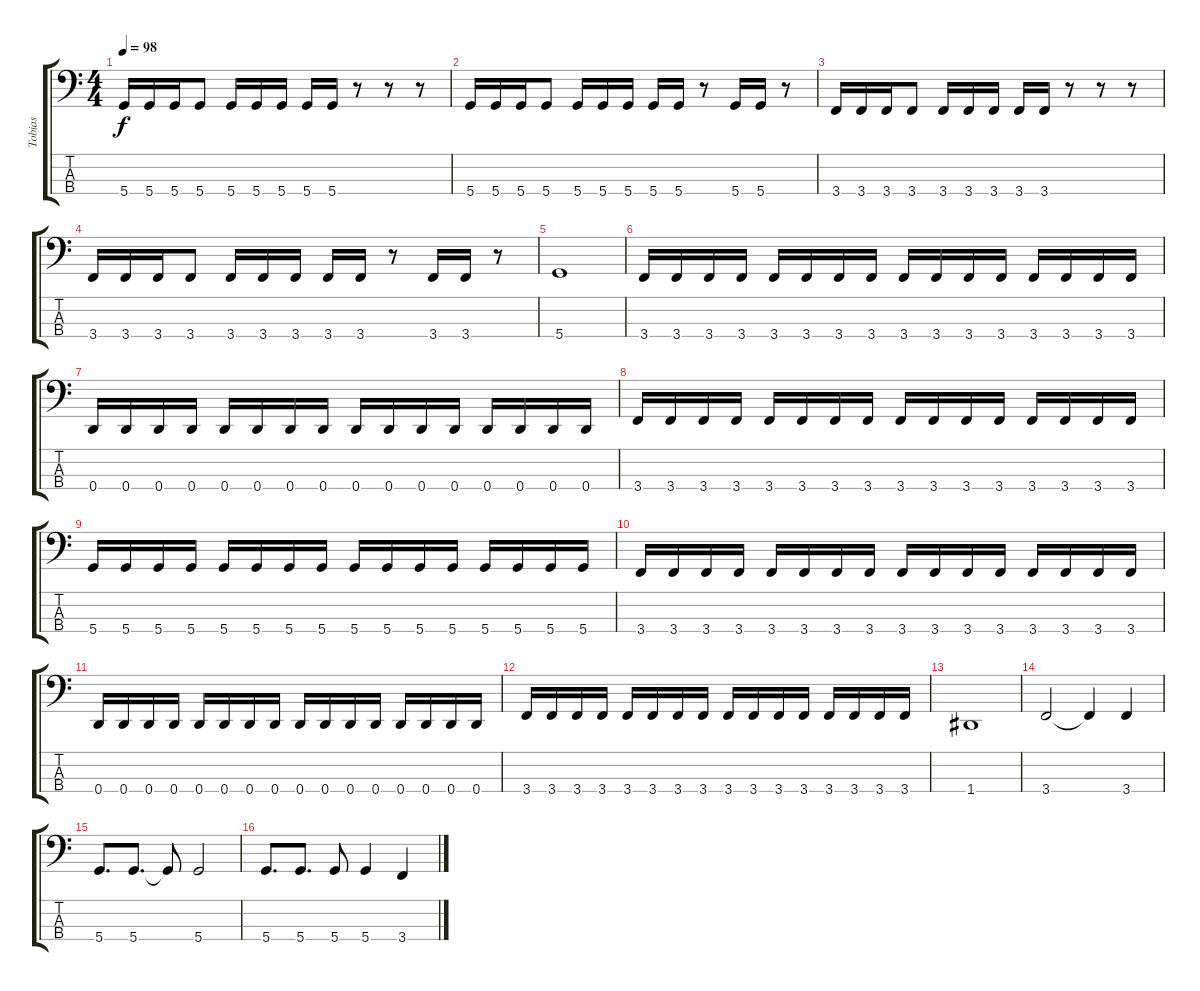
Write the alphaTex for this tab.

\track ("Tobias" "Tobias") {instrument electricbasspick}
\staff {score tabs}
\tuning (G2 D2 A1 D1) {hide}
\ts (4 4)
\tempo 98
\clef f4
\ks c
5.4.16{dy f} 5.4.16 5.4.16 5.4.8 5.4.16 5.4.16 5.4.16 5.4.16 5.4.16 r.8 r.8 r.8 |
5.4.16 5.4.16 5.4.16 5.4.8 5.4.16 5.4.16 5.4.16 5.4.16 5.4.16 r.8 5.4.16 5.4.16 r.8 |
3.4.16 3.4.16 3.4.16 3.4.8 3.4.16 3.4.16 3.4.16 3.4.16 3.4.16 r.8 r.8 r.8 |
3.4.16 3.4.16 3.4.16 3.4.8 3.4.16 3.4.16 3.4.16 3.4.16 3.4.16 r.8 3.4.16 3.4.16 r.8 |
5.4.1 |
3.4.16 3.4.16 3.4.16 3.4.16 3.4.16 3.4.16 3.4.16 3.4.16 3.4.16 3.4.16 3.4.16 3.4.16 3.4.16 3.4.16 3.4.16 3.4.16 |
0.4.16 0.4.16 0.4.16 0.4.16 0.4.16 0.4.16 0.4.16 0.4.16 0.4.16 0.4.16 0.4.16 0.4.16 0.4.16 0.4.16 0.4.16 0.4.16 |
3.4.16 3.4.16 3.4.16 3.4.16 3.4.16 3.4.16 3.4.16 3.4.16 3.4.16 3.4.16 3.4.16 3.4.16 3.4.16 3.4.16 3.4.16 3.4.16 |
5.4.16 5.4.16 5.4.16 5.4.16 5.4.16 5.4.16 5.4.16 5.4.16 5.4.16 5.4.16 5.4.16 5.4.16 5.4.16 5.4.16 5.4.16 5.4.16 |
3.4.16 3.4.16 3.4.16 3.4.16 3.4.16 3.4.16 3.4.16 3.4.16 3.4.16 3.4.16 3.4.16 3.4.16 3.4.16 3.4.16 3.4.16 3.4.16 |
0.4.16 0.4.16 0.4.16 0.4.16 0.4.16 0.4.16 0.4.16 0.4.16 0.4.16 0.4.16 0.4.16 0.4.16 0.4.16 0.4.16 0.4.16 0.4.16 |
3.4.16 3.4.16 3.4.16 3.4.16 3.4.16 3.4.16 3.4.16 3.4.16 3.4.16 3.4.16 3.4.16 3.4.16 3.4.16 3.4.16 3.4.16 3.4.16 |
1.4.1 |
3.4.2 3.4{t}.4 3.4.4 |
5.4.8{d} 5.4.8{d} 5.4{t}.8 5.4.2 |
5.4.8{d} 5.4.8{d} 5.4.8 5.4.4 3.4.4
